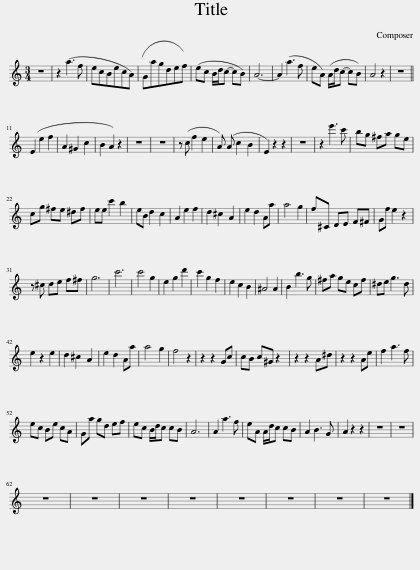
X:1
L:1/8
M:3/4
I:linebreak $
K:C
V:1 treble
V:1
 z6 | z2 (a3 f | ecBecA) | (Gagdef) | (ec B/d/c- cB) | %5
 A6- | A2 (a3 f | eA) (A/d/c- cB) | A4 z2 | z6 ||$ %10
 (E2 e2 f2 | A2 ^G2 c2 | B2 A2) z2 | z6 | z6 | %15
 z (c f2 e2 | A) (A c2 B2 | E2) z2 z2 | z6 | z2 e'3 c' | %20
 bg ^fa ge |$ cg ^fe ^df | ee c'2 b2 | eB d2 c2 | A2 e2 f2 | %25
 d2 ^c2 A2 | e2 d2 Aa | a4 g2 | f^C DE F^F | Gf e2 z2 |$ %30
 z ^c de f^f | g6 | c'6 | c'4 g2 | e2 g2 d'2 | %35
 c'2 g2 f2 | e2 c2 B2 | ^A4 A2 | B2 b3 g | ^fa ge cf | %40
 ^de g3 d |$ e2 z2 e2 | d2 ^c2 A2 | e2 d2 Aa | a4 g2 | %45
 f4 z2 | z2 z2 Gc | cB c^G z2 | z2 z2 A^d | z2 z2 Ae | %50
 f2 a3 f |$ ec Be cA | Ga gd ef | ec B/d/c cB | A6 | %55
 A2 a3 f | eA A/d/c cB | A2 B3 G | A2 z2 z2 | z6 | %60
 z6 |$ z6 | z6 | z6 | z6 | %65
 z6 | z6 | z6 | z6 |] %69
